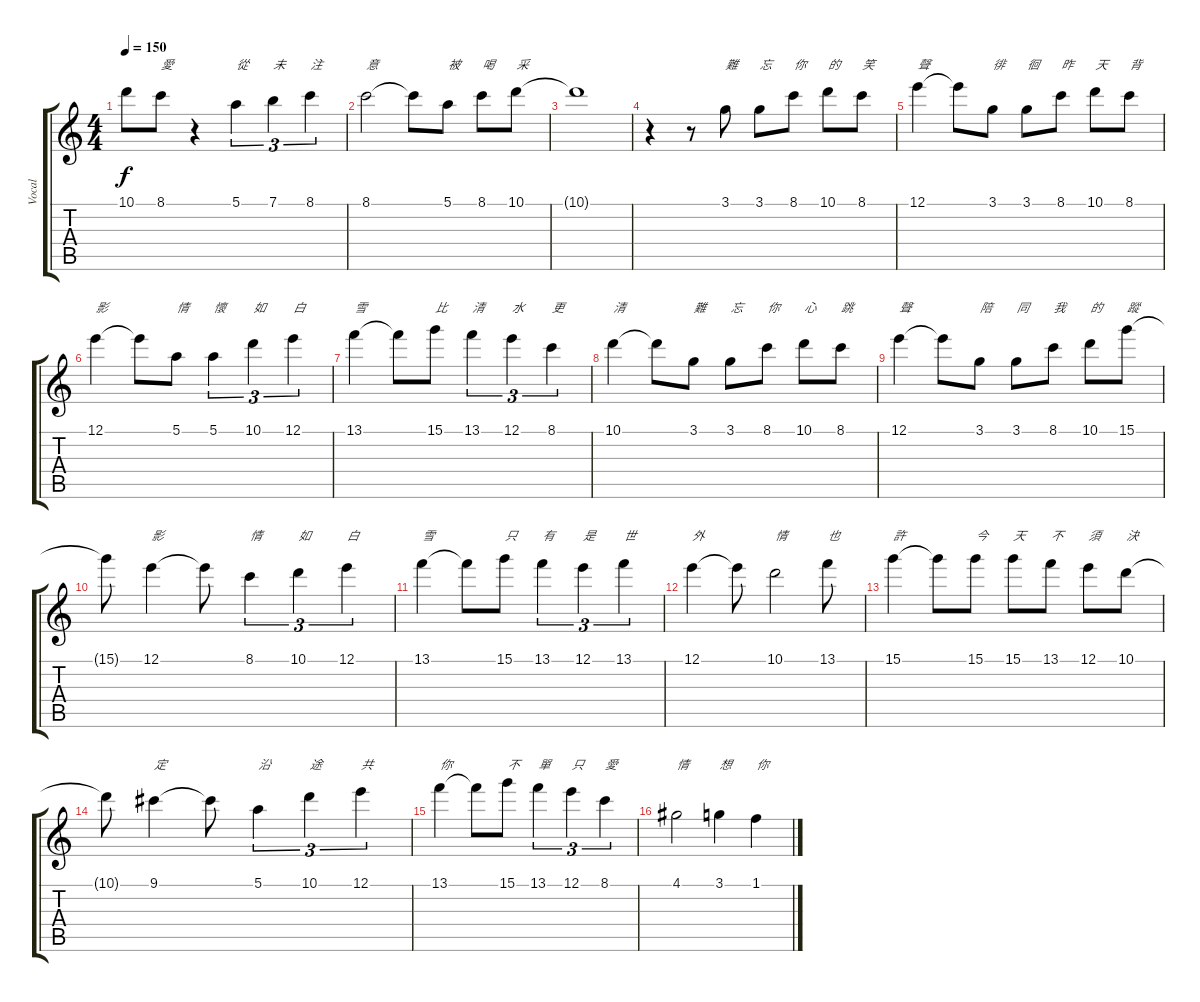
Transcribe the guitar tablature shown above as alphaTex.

\track ("Vocal" "Vocal") {instrument electricguitarjazz}
\staff {score tabs}
\tuning (E4 B3 G3 D3 A2 E2) {hide}
\ts (4 4)
\tempo 150
\clef g2
\ks c
10.1{t}.8{dy f} 8.1.8{txt "愛"} r.4 5.1.4{tu (3 2) txt "從"} 7.1.4{tu (3 2) txt "未"} 8.1.4{tu (3 2) txt "注"} |
8.1.2{txt "意"} 8.1{t}.8 5.1.8{txt "被"} 8.1.8{txt "喝"} 10.1.8{txt "采"} |
10.1{t}.1 |
r.4 r.8 3.1.8{txt "難"} 3.1.8{txt "忘"} 8.1.8{txt "你"} 10.1.8{txt "的"} 8.1.8{txt "笑"} |
12.1.4{txt "聲"} 12.1{t}.8 3.1.8{txt "徘"} 3.1.8{txt "徊"} 8.1.8{txt "昨"} 10.1.8{txt "天"} 8.1.8{txt "背"} |
12.1.4{txt "影"} 12.1{t}.8 5.1.8{txt "情"} 5.1.4{tu (3 2) txt "懷"} 10.1.4{tu (3 2) txt "如"} 12.1.4{tu (3 2) txt "白"} |
13.1.4{txt "雪"} 13.1{t}.8 15.1.8{txt "比"} 13.1.4{tu (3 2) txt "清"} 12.1.4{tu (3 2) txt "水"} 8.1.4{tu (3 2) txt "更"} |
10.1.4{txt "清"} 10.1{t}.8 3.1.8{txt "難"} 3.1.8{txt "忘"} 8.1.8{txt "你"} 10.1.8{txt "心"} 8.1.8{txt "跳"} |
12.1.4{txt "聲"} 12.1{t}.8 3.1.8{txt "陪"} 3.1.8{txt "同"} 8.1.8{txt "我"} 10.1.8{txt "的"} 15.1.8{txt "蹤"} |
15.1{t}.8 12.1.4{txt "影"} 12.1{t}.8 8.1.4{tu (3 2) txt "情"} 10.1.4{tu (3 2) txt "如"} 12.1.4{tu (3 2) txt "白"} |
13.1.4{txt "雪"} 13.1{t}.8 15.1.8{txt "只"} 13.1.4{tu (3 2) txt "有"} 12.1.4{tu (3 2) txt "是"} 13.1.4{tu (3 2) txt "世"} |
12.1.4{txt "外"} 12.1{t}.8 10.1.2{txt "情"} 13.1.8{txt "也"} |
15.1.4{txt "許"} 15.1{t}.8 15.1.8{txt "今"} 15.1.8{txt "天"} 13.1.8{txt "不"} 12.1.8{txt "須"} 10.1.8{txt "決"} |
10.1{t}.8 9.1.4{txt "定"} 9.1{t}.8 5.1.4{tu (3 2) txt "沿"} 10.1.4{tu (3 2) txt "途"} 12.1.4{tu (3 2) txt "共"} |
13.1.4{txt "你"} 13.1{t}.8 15.1.8{txt "不"} 13.1.4{tu (3 2) txt "單"} 12.1.4{tu (3 2) txt "只"} 8.1.4{tu (3 2) txt "愛"} |
4.1.2{txt "情"} 3.1.4{txt "想"} 1.1.4{txt "你"}
